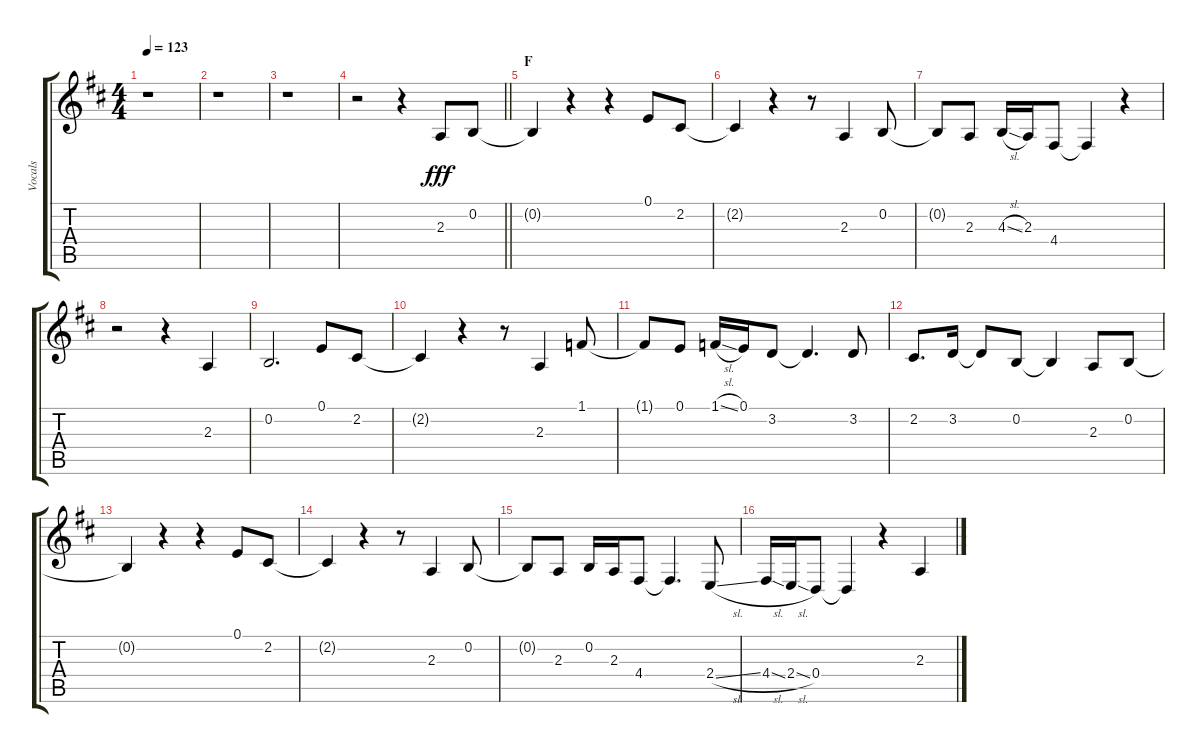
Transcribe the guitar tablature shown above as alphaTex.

\track ("Vocals" "Vocals") {instrument voiceoohs}
\staff {score tabs}
\tuning (E4 B3 G3 D3 A2 E2) {hide}
\ts (4 4)
\tempo 123
\clef g2
\ks d
r.1{dy f} |
r.1 |
r.1 |
\barLineRight lightlight
r.2 r.4 2.3.8{dy fff} 0.2.8 |
\section ("" "F")
0.2{t}.4 r.4 r.4 0.1.8 2.2.8 |
2.2{t}.4 r.4 r.8 2.3.4 0.2.8 |
0.2{t}.8 2.3.8 4.3{sl}.16 2.3.16 4.4.8 4.4{t}.4 r.4 |
r.2 r.4 2.3.4 |
0.2.2{d} 0.1.8 2.2.8 |
2.2{t}.4 r.4 r.8 2.3.4 1.1.8 |
1.1{t}.8 0.1.8 1.1{sl}.16 0.1.16 3.2.8 3.2{t}.4{d} 3.2.8 |
2.2.8{d} 3.2.16 3.2{t}.8 0.2.8 0.2{t}.4 2.3.8 0.2.8 |
0.2{t}.4 r.4 r.4 0.1.8 2.2.8 |
2.2{t}.4 r.4 r.8 2.3.4 0.2.8 |
0.2{t}.8 2.3.8 0.2.16 2.3.16 4.4.8 4.4{t}.4{d} 2.4{sl}.8 |
4.4{sl}.16 2.4{sl}.16 0.4.8 0.4{t}.4 r.4 2.3.4
